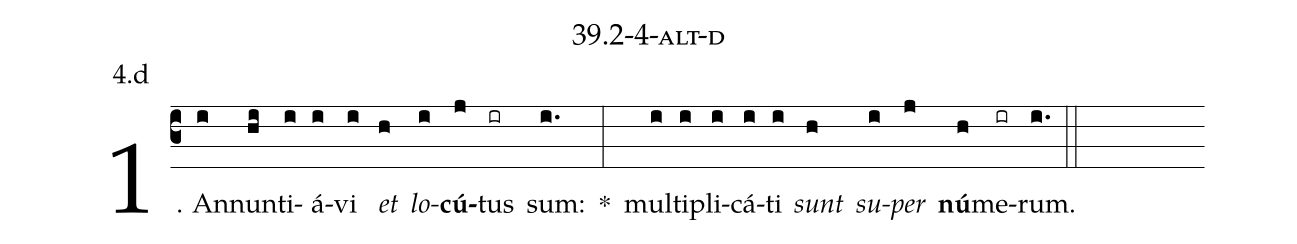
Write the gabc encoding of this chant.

name: 39.2-4-alt-d;
annotation: 4.d;
%%
(c3)1. An(i)nun(hi)ti(i)á(i)vi(i) <i>et</i>(h) <i>lo</i>(i)<b>cú</b>(j)tus(ir) sum:(i.) *(:) mul(i)ti(i)pli(i)cá(i)ti(i) <i>sunt</i>(h) <i>su</i>(i)<i>per</i>(j) <b>nú</b>(h)me(ir)rum.(i.) (::)


%E(i) u(h) o(i) u(j) a(h) e.(i.) (::)
